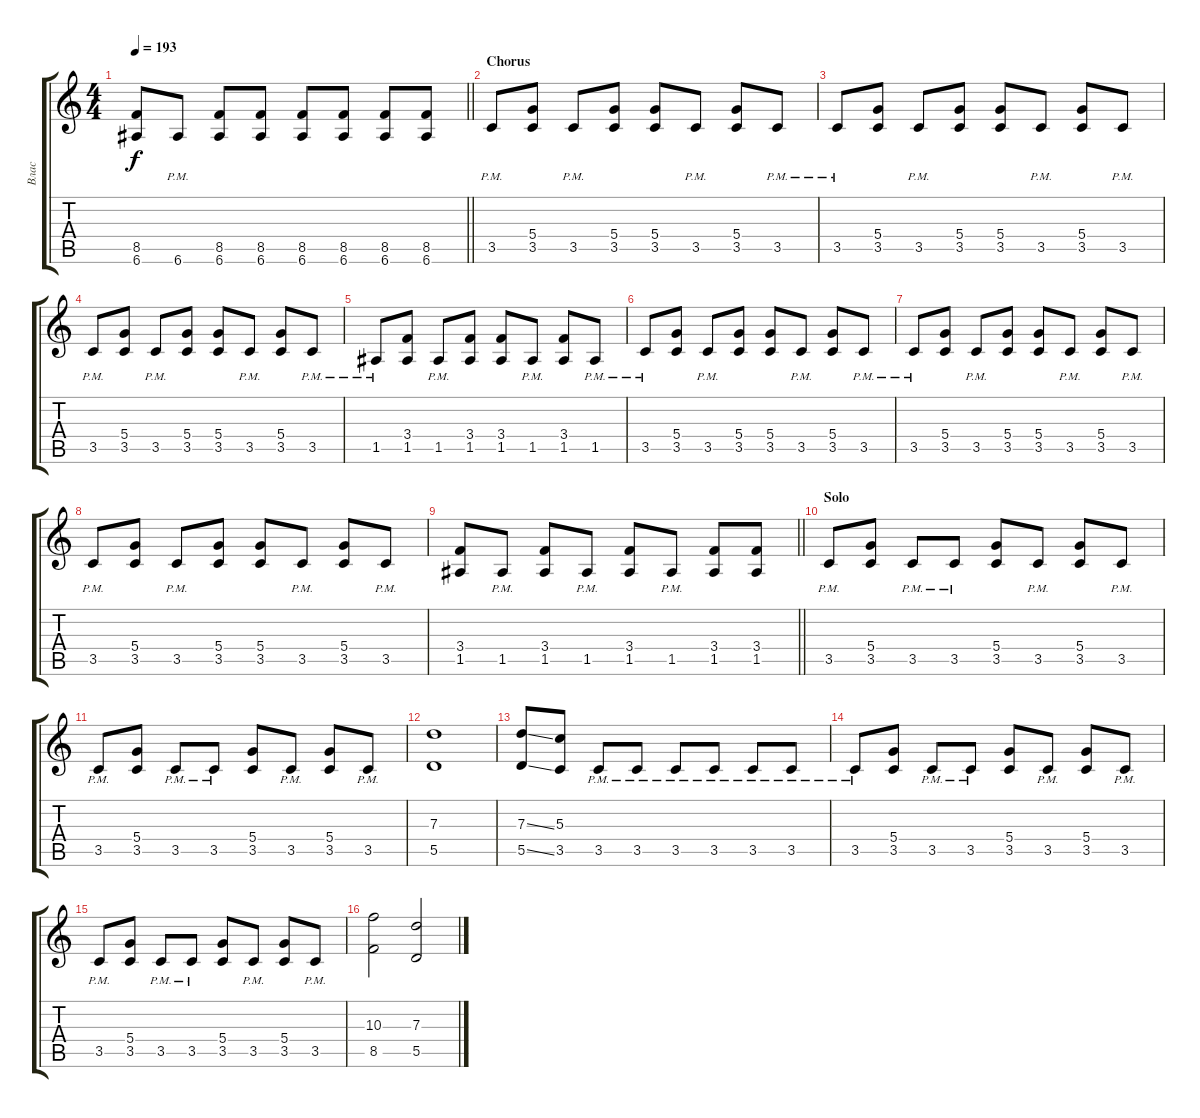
\track ("Влас" "Влас") {instrument overdrivenguitar}
\staff {score tabs}
\tuning (E4 B3 G3 D3 A2 E2) {hide}
\ts (4 4)
\tempo 193
\clef g2
\barLineRight lightlight
\ks c
(8.5{t} 6.6{t}).8{dy f} 6.6{pm}.8 (8.5 6.6).8 (8.5 6.6).8 (8.5 6.6).8 (8.5 6.6).8 (8.5 6.6).8 (8.5 6.6).8 |
\section ("" "Chorus")
3.5{pm}.8 (5.4 3.5).8 3.5{pm}.8 (5.4 3.5).8 (5.4 3.5).8 3.5{pm}.8 (5.4 3.5).8 3.5{pm}.8 |
3.5{pm}.8 (5.4 3.5).8 3.5{pm}.8 (5.4 3.5).8 (5.4 3.5).8 3.5{pm}.8 (5.4 3.5).8 3.5{pm}.8 |
3.5{pm}.8 (5.4 3.5).8 3.5{pm}.8 (5.4 3.5).8 (5.4 3.5).8 3.5{pm}.8 (5.4 3.5).8 3.5{pm}.8 |
1.5{pm}.8 (3.4 1.5).8 1.5{pm}.8 (3.4 1.5).8 (3.4 1.5).8 1.5{pm}.8 (3.4 1.5).8 1.5{pm}.8 |
3.5{pm}.8 (5.4 3.5).8 3.5{pm}.8 (5.4 3.5).8 (5.4 3.5).8 3.5{pm}.8 (5.4 3.5).8 3.5{pm}.8 |
3.5{pm}.8 (5.4 3.5).8 3.5{pm}.8 (5.4 3.5).8 (5.4 3.5).8 3.5{pm}.8 (5.4 3.5).8 3.5{pm}.8 |
3.5{pm}.8 (5.4 3.5).8 3.5{pm}.8 (5.4 3.5).8 (5.4 3.5).8 3.5{pm}.8 (5.4 3.5).8 3.5{pm}.8 |
\barLineRight lightlight
(3.4 1.5).8 1.5{pm}.8 (3.4 1.5).8 1.5{pm}.8 (3.4 1.5).8 1.5{pm}.8 (3.4 1.5).8 (3.4 1.5).8 |
\section ("" "Solo")
3.5{pm}.8 (5.4 3.5).8 3.5{pm}.8 3.5{pm}.8 (5.4 3.5).8 3.5{pm}.8 (5.4 3.5).8 3.5{pm}.8 |
3.5{pm}.8 (5.4 3.5).8 3.5{pm}.8 3.5{pm}.8 (5.4 3.5).8 3.5{pm}.8 (5.4 3.5).8 3.5{pm}.8 |
(7.3 5.5).1 |
(7.3{ss} 5.5{ss}).8 (5.3 3.5).8 3.5{pm}.8 3.5{pm}.8 3.5{pm}.8 3.5{pm}.8 3.5{pm}.8 3.5{pm}.8 |
3.5{pm}.8 (5.4 3.5).8 3.5{pm}.8 3.5{pm}.8 (5.4 3.5).8 3.5{pm}.8 (5.4 3.5).8 3.5{pm}.8 |
3.5{pm}.8 (5.4 3.5).8 3.5{pm}.8 3.5{pm}.8 (5.4 3.5).8 3.5{pm}.8 (5.4 3.5).8 3.5{pm}.8 |
(10.3 8.5).2 (7.3 5.5).2
